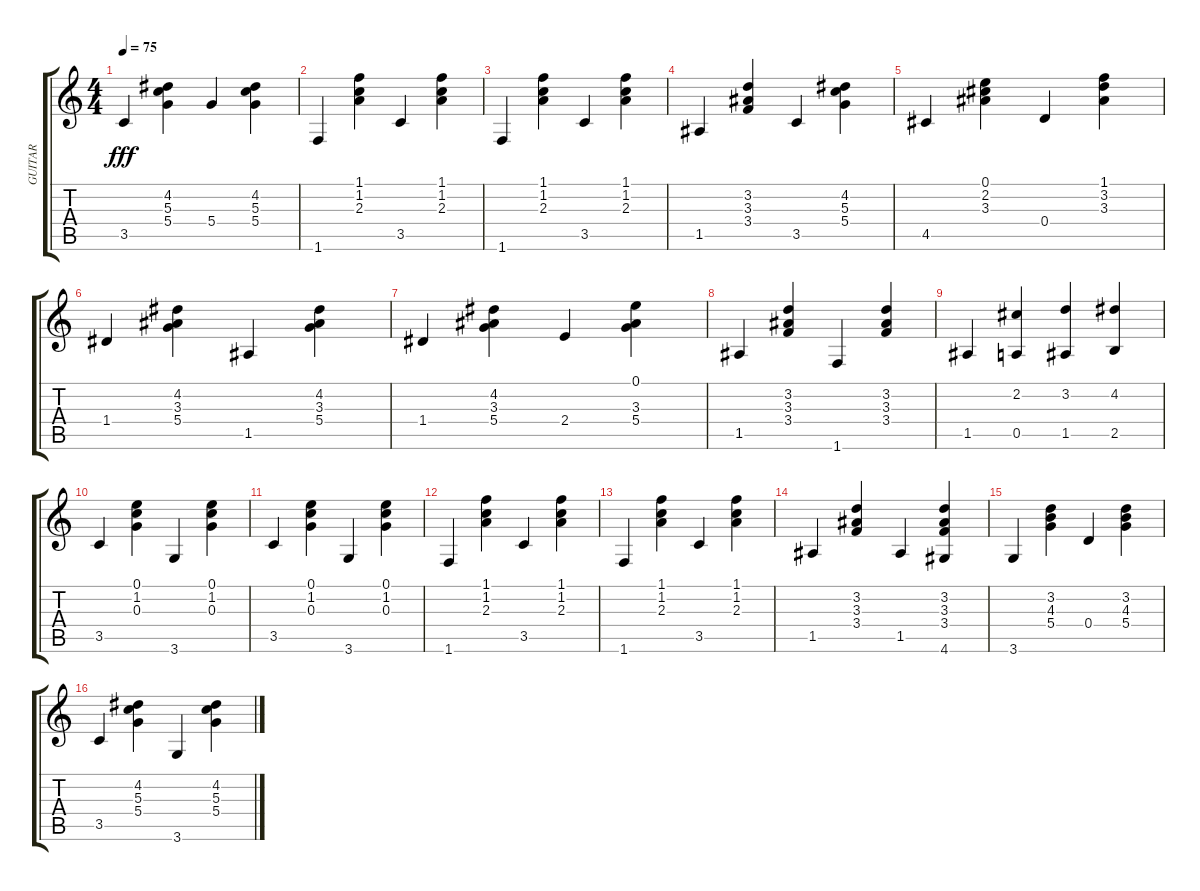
\track ("GUITAR" "GUITAR") {instrument acousticguitarsteel}
\staff {score tabs}
\tuning (E4 B3 G3 D3 A2 E2) {hide}
\ts (4 4)
\tempo 75
\clef g2
\ks c
3.5.4{dy fff} (4.2 5.3 5.4).4 5.4.4 (4.2 5.3 5.4).4 |
1.6.4 (1.1 1.2 2.3).4 3.5.4 (1.1 1.2 2.3).4 |
1.6.4 (1.1 1.2 2.3).4 3.5.4 (1.1 1.2 2.3).4 |
1.5.4 (3.2 3.3 3.4).4 3.5.4 (4.2 5.3 5.4).4 |
4.5.4 (0.1 2.2 3.3).4 0.4.4 (1.1 3.2 3.3).4 |
1.4.4 (4.2 3.3 5.4).4 1.5.4 (4.2 3.3 5.4).4 |
1.4.4 (4.2 3.3 5.4).4 2.4.4 (0.1 3.3 5.4).4 |
1.5.4 (3.2 3.3 3.4).4 1.6.4 (3.2 3.3 3.4).4 |
1.5.4 (2.2 0.5).4 (3.2 1.5).4 (4.2 2.5).4 |
3.5.4 (0.1 1.2 0.3).4 3.6.4 (0.1 1.2 0.3).4 |
3.5.4 (0.1 1.2 0.3).4 3.6.4 (0.1 1.2 0.3).4 |
1.6.4 (1.1 1.2 2.3).4 3.5.4 (1.1 1.2 2.3).4 |
1.6.4 (1.1 1.2 2.3).4 3.5.4 (1.1 1.2 2.3).4 |
1.5.4 (3.2 3.3 3.4).4 1.5.4 (3.2 3.3 3.4 4.6).4 |
3.6.4 (3.2 4.3 5.4).4 0.4.4 (3.2 4.3 5.4).4 |
3.5.4 (4.2 5.3 5.4).4 3.6.4 (4.2 5.3 5.4).4
